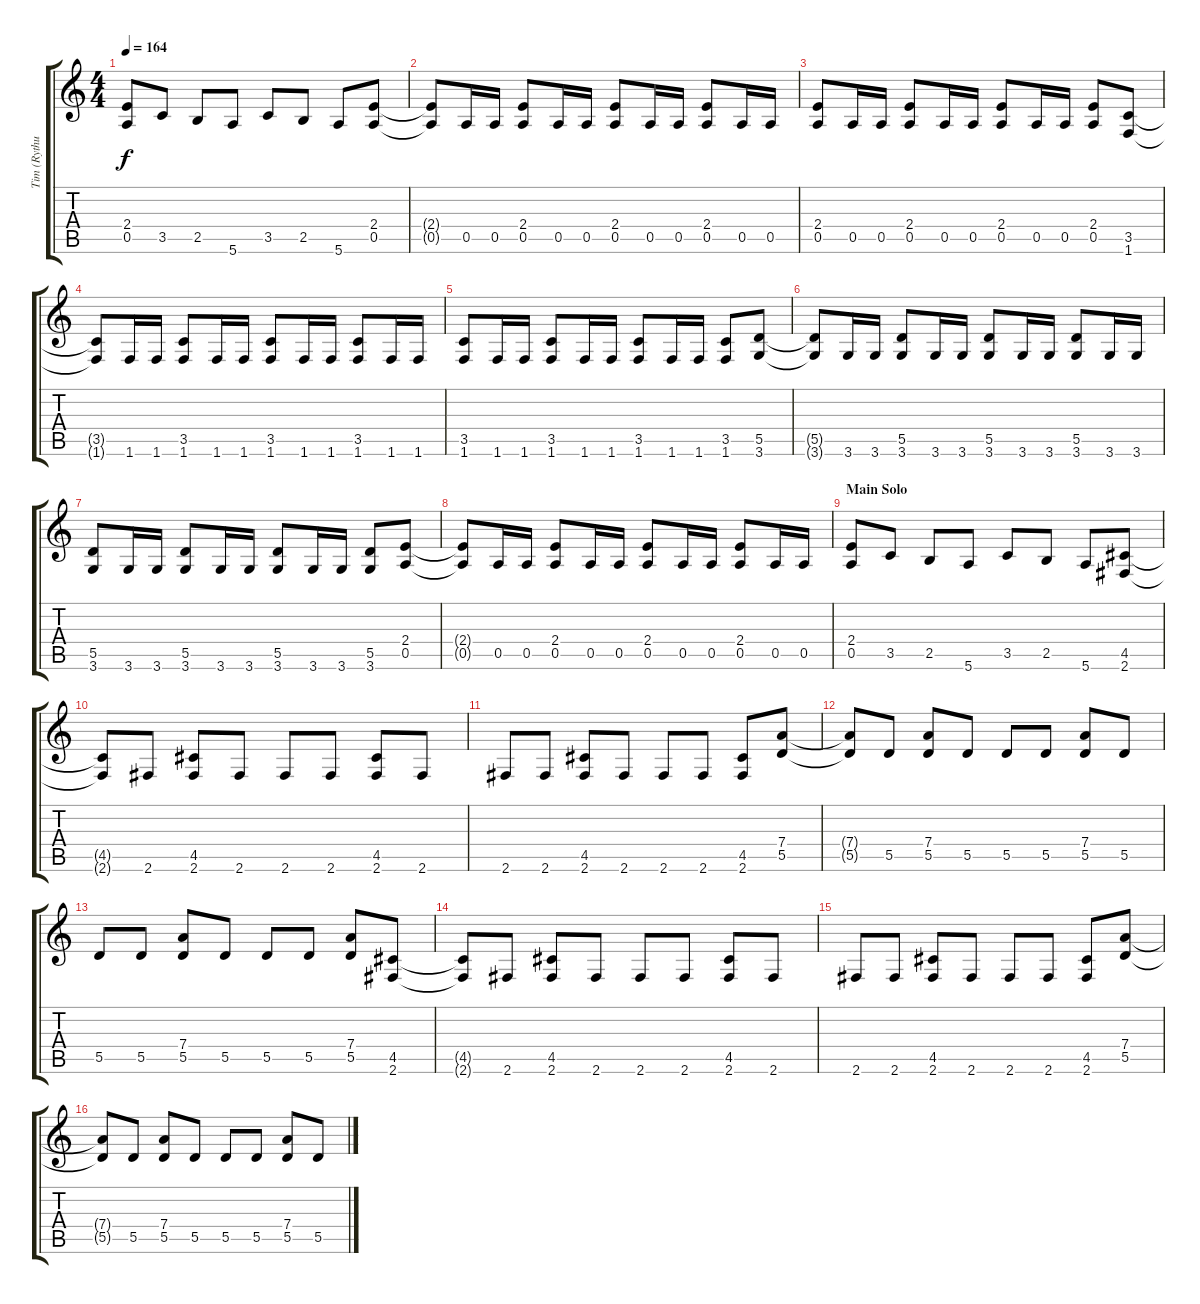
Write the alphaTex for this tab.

\track ("Tim (Rythum)" "Tim (Rythu") {instrument distortionguitar}
\staff {score tabs}
\tuning (E4 B3 G3 D3 A2 E2) {hide}
\ts (4 4)
\tempo 164
\clef g2
\ks c
(2.4 0.5).8{dy f} 3.5.8 2.5.8 5.6.8 3.5.8 2.5.8 5.6.8 (2.4 0.5).8 |
(2.4{t} 0.5{t}).8 0.5.16 0.5.16 (2.4 0.5).8 0.5.16 0.5.16 (2.4 0.5).8 0.5.16 0.5.16 (2.4 0.5).8 0.5.16 0.5.16 |
(2.4 0.5).8 0.5.16 0.5.16 (2.4 0.5).8 0.5.16 0.5.16 (2.4 0.5).8 0.5.16 0.5.16 (2.4 0.5).8 (3.5 1.6).8 |
(3.5{t} 1.6{t}).8 1.6.16 1.6.16 (3.5 1.6).8 1.6.16 1.6.16 (3.5 1.6).8 1.6.16 1.6.16 (3.5 1.6).8 1.6.16 1.6.16 |
(3.5 1.6).8 1.6.16 1.6.16 (3.5 1.6).8 1.6.16 1.6.16 (3.5 1.6).8 1.6.16 1.6.16 (3.5 1.6).8 (5.5 3.6).8 |
(5.5{t} 3.6{t}).8 3.6.16 3.6.16 (5.5 3.6).8 3.6.16 3.6.16 (5.5 3.6).8 3.6.16 3.6.16 (5.5 3.6).8 3.6.16 3.6.16 |
(5.5 3.6).8 3.6.16 3.6.16 (5.5 3.6).8 3.6.16 3.6.16 (5.5 3.6).8 3.6.16 3.6.16 (5.5 3.6).8 (2.4 0.5).8 |
(2.4{t} 0.5{t}).8 0.5.16 0.5.16 (2.4 0.5).8 0.5.16 0.5.16 (2.4 0.5).8 0.5.16 0.5.16 (2.4 0.5).8 0.5.16 0.5.16 |
\section ("" "Main Solo")
(2.4 0.5).8 3.5.8 2.5.8 5.6.8 3.5.8 2.5.8 5.6.8 (4.5 2.6).8 |
(4.5{t} 2.6{t}).8 2.6.8 (4.5 2.6).8 2.6.8 2.6.8 2.6.8 (4.5 2.6).8 2.6.8 |
2.6.8 2.6.8 (4.5 2.6).8 2.6.8 2.6.8 2.6.8 (4.5 2.6).8 (7.4 5.5).8 |
(7.4{t} 5.5{t}).8 5.5.8 (7.4 5.5).8 5.5.8 5.5.8 5.5.8 (7.4 5.5).8 5.5.8 |
5.5.8 5.5.8 (7.4 5.5).8 5.5.8 5.5.8 5.5.8 (7.4 5.5).8 (4.5 2.6).8 |
(4.5{t} 2.6{t}).8 2.6.8 (4.5 2.6).8 2.6.8 2.6.8 2.6.8 (4.5 2.6).8 2.6.8 |
2.6.8 2.6.8 (4.5 2.6).8 2.6.8 2.6.8 2.6.8 (4.5 2.6).8 (7.4 5.5).8 |
(7.4{t} 5.5{t}).8 5.5.8 (7.4 5.5).8 5.5.8 5.5.8 5.5.8 (7.4 5.5).8 5.5.8
